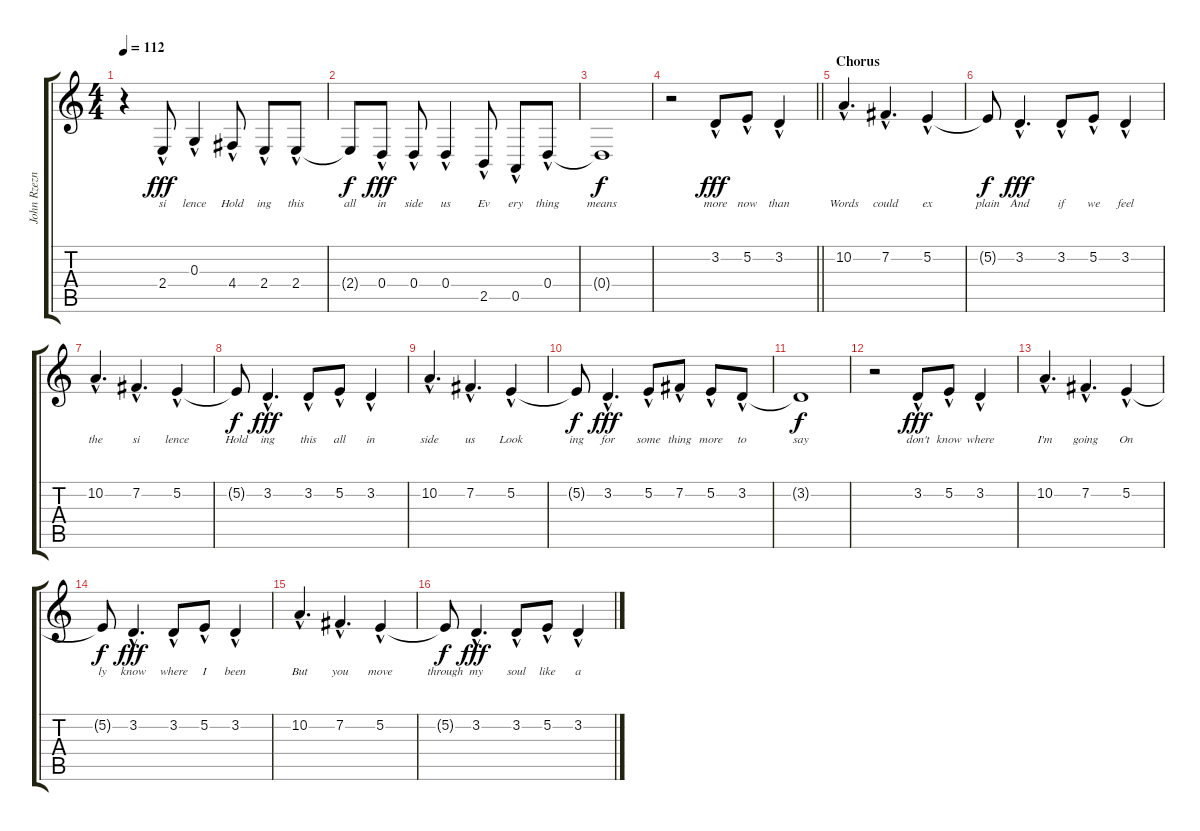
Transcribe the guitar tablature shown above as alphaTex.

\track ("John Rzeznik - Voice" "John Rzezn") {instrument brightacousticpiano}
\staff {score tabs}
\tuning (E4 B3 G3 D3 A2 E2) {hide}
\ts (4 4)
\tempo 112
\clef g2
\ks c
r.4{dy f} 2.4{hac}.8{lyrics (0 "si") lyrics (1 "") lyrics (2 "") lyrics (3 "") lyrics (4 "") dy fff} 0.3{hac}.4{lyrics (0 "lence") lyrics (1 "") lyrics (2 "") lyrics (3 "") lyrics (4 "")} 4.4{hac}.8{lyrics (0 "Hold") lyrics (1 "") lyrics (2 "") lyrics (3 "") lyrics (4 "")} 2.4{hac}.8{lyrics (0 "ing") lyrics (1 "") lyrics (2 "") lyrics (3 "") lyrics (4 "")} 2.4{hac}.8{lyrics (0 "this") lyrics (1 "") lyrics (2 "") lyrics (3 "") lyrics (4 "")} |
2.4{t}.8{lyrics (0 "all") lyrics (1 "") lyrics (2 "") lyrics (3 "") lyrics (4 "") dy f} 0.4{hac}.8{lyrics (0 "in") lyrics (1 "") lyrics (2 "") lyrics (3 "") lyrics (4 "") dy fff} 0.4{hac}.8{lyrics (0 "side") lyrics (1 "") lyrics (2 "") lyrics (3 "") lyrics (4 "")} 0.4{hac}.4{lyrics (0 "us") lyrics (1 "") lyrics (2 "") lyrics (3 "") lyrics (4 "")} 2.5{hac}.8{lyrics (0 "Ev") lyrics (1 "") lyrics (2 "") lyrics (3 "") lyrics (4 "")} 0.5{hac}.8{lyrics (0 "ery") lyrics (1 "") lyrics (2 "") lyrics (3 "") lyrics (4 "")} 0.4{hac}.8{lyrics (0 "thing") lyrics (1 "") lyrics (2 "") lyrics (3 "") lyrics (4 "")} |
0.4{t}.1{lyrics (0 "means") lyrics (1 "") lyrics (2 "") lyrics (3 "") lyrics (4 "") dy f} |
\barLineRight lightlight
r.2 3.2{hac}.8{lyrics (0 "more") lyrics (1 "") lyrics (2 "") lyrics (3 "") lyrics (4 "") dy fff} 5.2{hac}.8{lyrics (0 "now") lyrics (1 "") lyrics (2 "") lyrics (3 "") lyrics (4 "")} 3.2{hac}.4{lyrics (0 "than") lyrics (1 "") lyrics (2 "") lyrics (3 "") lyrics (4 "")} |
\section ("" "Chorus")
10.2{hac}.4{d lyrics (0 "Words") lyrics (1 "") lyrics (2 "") lyrics (3 "") lyrics (4 "")} 7.2{hac}.4{d lyrics (0 "could") lyrics (1 "") lyrics (2 "") lyrics (3 "") lyrics (4 "")} 5.2{hac}.4{lyrics (0 "ex") lyrics (1 "") lyrics (2 "") lyrics (3 "") lyrics (4 "")} |
5.2{t}.8{lyrics (0 "plain") lyrics (1 "") lyrics (2 "") lyrics (3 "") lyrics (4 "") dy f} 3.2{hac}.4{d lyrics (0 "And") lyrics (1 "") lyrics (2 "") lyrics (3 "") lyrics (4 "") dy fff} 3.2{hac}.8{lyrics (0 "if") lyrics (1 "") lyrics (2 "") lyrics (3 "") lyrics (4 "")} 5.2{hac}.8{lyrics (0 "we") lyrics (1 "") lyrics (2 "") lyrics (3 "") lyrics (4 "")} 3.2{hac}.4{lyrics (0 "feel") lyrics (1 "") lyrics (2 "") lyrics (3 "") lyrics (4 "")} |
10.2{hac}.4{d lyrics (0 "the") lyrics (1 "") lyrics (2 "") lyrics (3 "") lyrics (4 "")} 7.2{hac}.4{d lyrics (0 "si") lyrics (1 "") lyrics (2 "") lyrics (3 "") lyrics (4 "")} 5.2{hac}.4{lyrics (0 "lence") lyrics (1 "") lyrics (2 "") lyrics (3 "") lyrics (4 "")} |
5.2{t}.8{lyrics (0 "Hold") lyrics (1 "") lyrics (2 "") lyrics (3 "") lyrics (4 "") dy f} 3.2{hac}.4{d lyrics (0 "ing") lyrics (1 "") lyrics (2 "") lyrics (3 "") lyrics (4 "") dy fff} 3.2{hac}.8{lyrics (0 "this") lyrics (1 "") lyrics (2 "") lyrics (3 "") lyrics (4 "")} 5.2{hac}.8{lyrics (0 "all") lyrics (1 "") lyrics (2 "") lyrics (3 "") lyrics (4 "")} 3.2{hac}.4{lyrics (0 "in") lyrics (1 "") lyrics (2 "") lyrics (3 "") lyrics (4 "")} |
10.2{hac}.4{d lyrics (0 "side") lyrics (1 "") lyrics (2 "") lyrics (3 "") lyrics (4 "")} 7.2{hac}.4{d lyrics (0 "us") lyrics (1 "") lyrics (2 "") lyrics (3 "") lyrics (4 "")} 5.2{hac}.4{lyrics (0 "Look") lyrics (1 "") lyrics (2 "") lyrics (3 "") lyrics (4 "")} |
5.2{t}.8{lyrics (0 "ing") lyrics (1 "") lyrics (2 "") lyrics (3 "") lyrics (4 "") dy f} 3.2{hac}.4{d lyrics (0 "for") lyrics (1 "") lyrics (2 "") lyrics (3 "") lyrics (4 "") dy fff} 5.2{hac}.8{lyrics (0 "some") lyrics (1 "") lyrics (2 "") lyrics (3 "") lyrics (4 "")} 7.2{hac}.8{lyrics (0 "thing") lyrics (1 "") lyrics (2 "") lyrics (3 "") lyrics (4 "")} 5.2{hac}.8{lyrics (0 "more") lyrics (1 "") lyrics (2 "") lyrics (3 "") lyrics (4 "")} 3.2{hac}.8{lyrics (0 "to") lyrics (1 "") lyrics (2 "") lyrics (3 "") lyrics (4 "")} |
3.2{t}.1{lyrics (0 "say") lyrics (1 "") lyrics (2 "") lyrics (3 "") lyrics (4 "") dy f} |
r.2 3.2{hac}.8{lyrics (0 "don't") lyrics (1 "") lyrics (2 "") lyrics (3 "") lyrics (4 "") dy fff} 5.2{hac}.8{lyrics (0 "know") lyrics (1 "") lyrics (2 "") lyrics (3 "") lyrics (4 "")} 3.2{hac}.4{lyrics (0 "where") lyrics (1 "") lyrics (2 "") lyrics (3 "") lyrics (4 "")} |
10.2{hac}.4{d lyrics (0 "I'm") lyrics (1 "") lyrics (2 "") lyrics (3 "") lyrics (4 "")} 7.2{hac}.4{d lyrics (0 "going") lyrics (1 "") lyrics (2 "") lyrics (3 "") lyrics (4 "")} 5.2{hac}.4{lyrics (0 "On") lyrics (1 "") lyrics (2 "") lyrics (3 "") lyrics (4 "")} |
5.2{t}.8{lyrics (0 "ly") lyrics (1 "") lyrics (2 "") lyrics (3 "") lyrics (4 "") dy f} 3.2{hac}.4{d lyrics (0 "know") lyrics (1 "") lyrics (2 "") lyrics (3 "") lyrics (4 "") dy fff} 3.2{hac}.8{lyrics (0 "where") lyrics (1 "") lyrics (2 "") lyrics (3 "") lyrics (4 "")} 5.2{hac}.8{lyrics (0 "I") lyrics (1 "") lyrics (2 "") lyrics (3 "") lyrics (4 "")} 3.2{hac}.4{lyrics (0 "been") lyrics (1 "") lyrics (2 "") lyrics (3 "") lyrics (4 "")} |
10.2{hac}.4{d lyrics (0 "But") lyrics (1 "") lyrics (2 "") lyrics (3 "") lyrics (4 "")} 7.2{hac}.4{d lyrics (0 "you") lyrics (1 "") lyrics (2 "") lyrics (3 "") lyrics (4 "")} 5.2{hac}.4{lyrics (0 "move") lyrics (1 "") lyrics (2 "") lyrics (3 "") lyrics (4 "")} |
5.2{t}.8{lyrics (0 "through") lyrics (1 "") lyrics (2 "") lyrics (3 "") lyrics (4 "") dy f} 3.2{hac}.4{d lyrics (0 "my") lyrics (1 "") lyrics (2 "") lyrics (3 "") lyrics (4 "") dy fff} 3.2{hac}.8{lyrics (0 "soul") lyrics (1 "") lyrics (2 "") lyrics (3 "") lyrics (4 "")} 5.2{hac}.8{lyrics (0 "like") lyrics (1 "") lyrics (2 "") lyrics (3 "") lyrics (4 "")} 3.2{hac}.4{lyrics (0 "a") lyrics (1 "") lyrics (2 "") lyrics (3 "") lyrics (4 "")}
